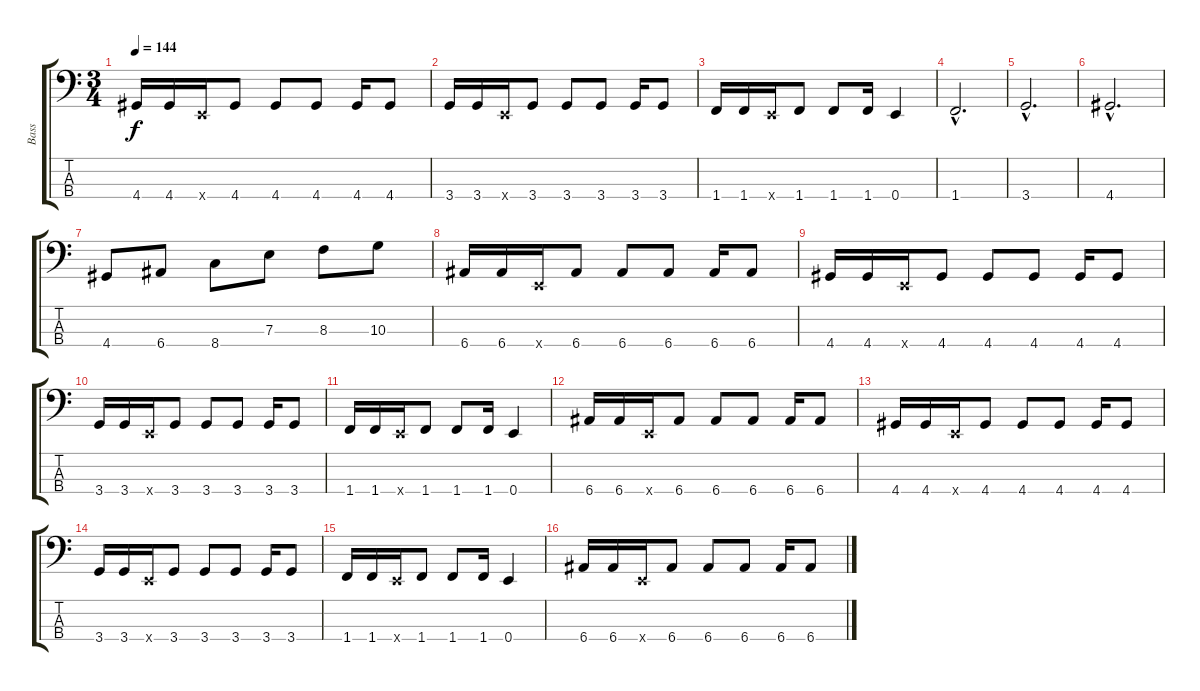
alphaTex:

\track ("Bass" "Bass") {instrument electricbasspick}
\staff {score tabs}
\tuning (G2 D2 A1 E1) {hide}
\ts (3 4)
\tempo 144
\clef f4
\ks c
4.4.16{dy f} 4.4.16 0.4{x}.16 4.4.8 4.4.8 4.4.8 4.4.16 4.4.8 |
3.4.16 3.4.16 0.4{x}.16 3.4.8 3.4.8 3.4.8 3.4.16 3.4.8 |
1.4.16 1.4.16 0.4{x}.16 1.4.8 1.4.8 1.4.16 0.4.4 |
1.4{hac}.2{d} |
3.4{hac}.2{d} |
4.4{hac}.2{d} |
4.4.8 6.4.8 8.4.8 7.3.8 8.3.8 10.3.8 |
6.4.16 6.4.16 0.4{x}.16 6.4.8 6.4.8 6.4.8 6.4.16 6.4.8 |
4.4.16 4.4.16 0.4{x}.16 4.4.8 4.4.8 4.4.8 4.4.16 4.4.8 |
3.4.16 3.4.16 0.4{x}.16 3.4.8 3.4.8 3.4.8 3.4.16 3.4.8 |
1.4.16 1.4.16 0.4{x}.16 1.4.8 1.4.8 1.4.16 0.4.4 |
6.4.16 6.4.16 0.4{x}.16 6.4.8 6.4.8 6.4.8 6.4.16 6.4.8 |
4.4.16 4.4.16 0.4{x}.16 4.4.8 4.4.8 4.4.8 4.4.16 4.4.8 |
3.4.16 3.4.16 0.4{x}.16 3.4.8 3.4.8 3.4.8 3.4.16 3.4.8 |
1.4.16 1.4.16 0.4{x}.16 1.4.8 1.4.8 1.4.16 0.4.4 |
6.4.16 6.4.16 0.4{x}.16 6.4.8 6.4.8 6.4.8 6.4.16 6.4.8
